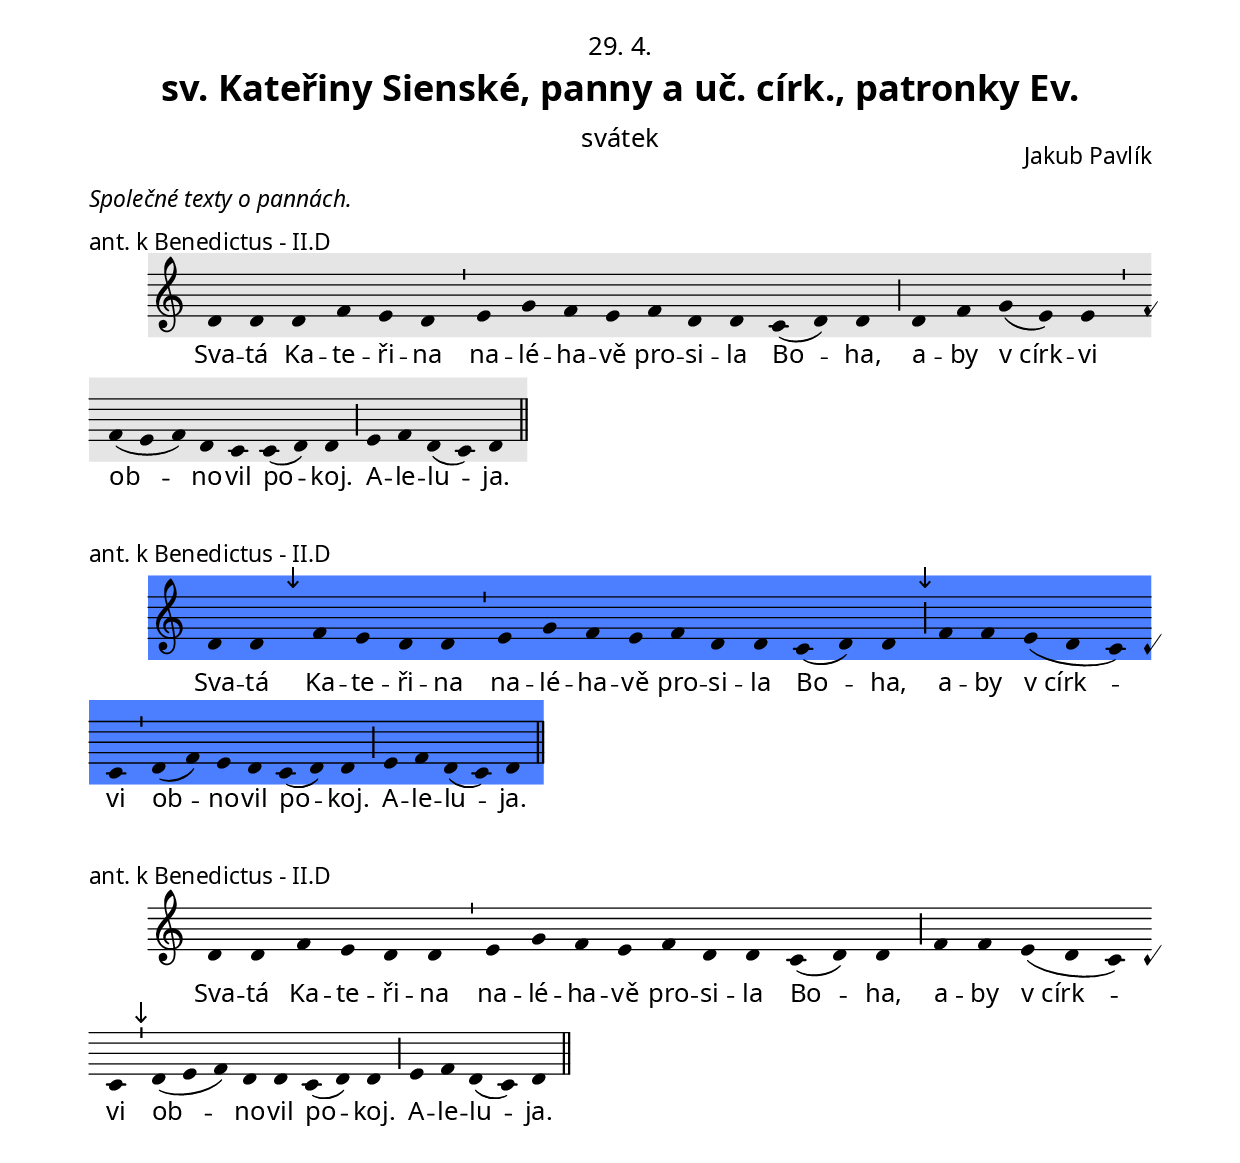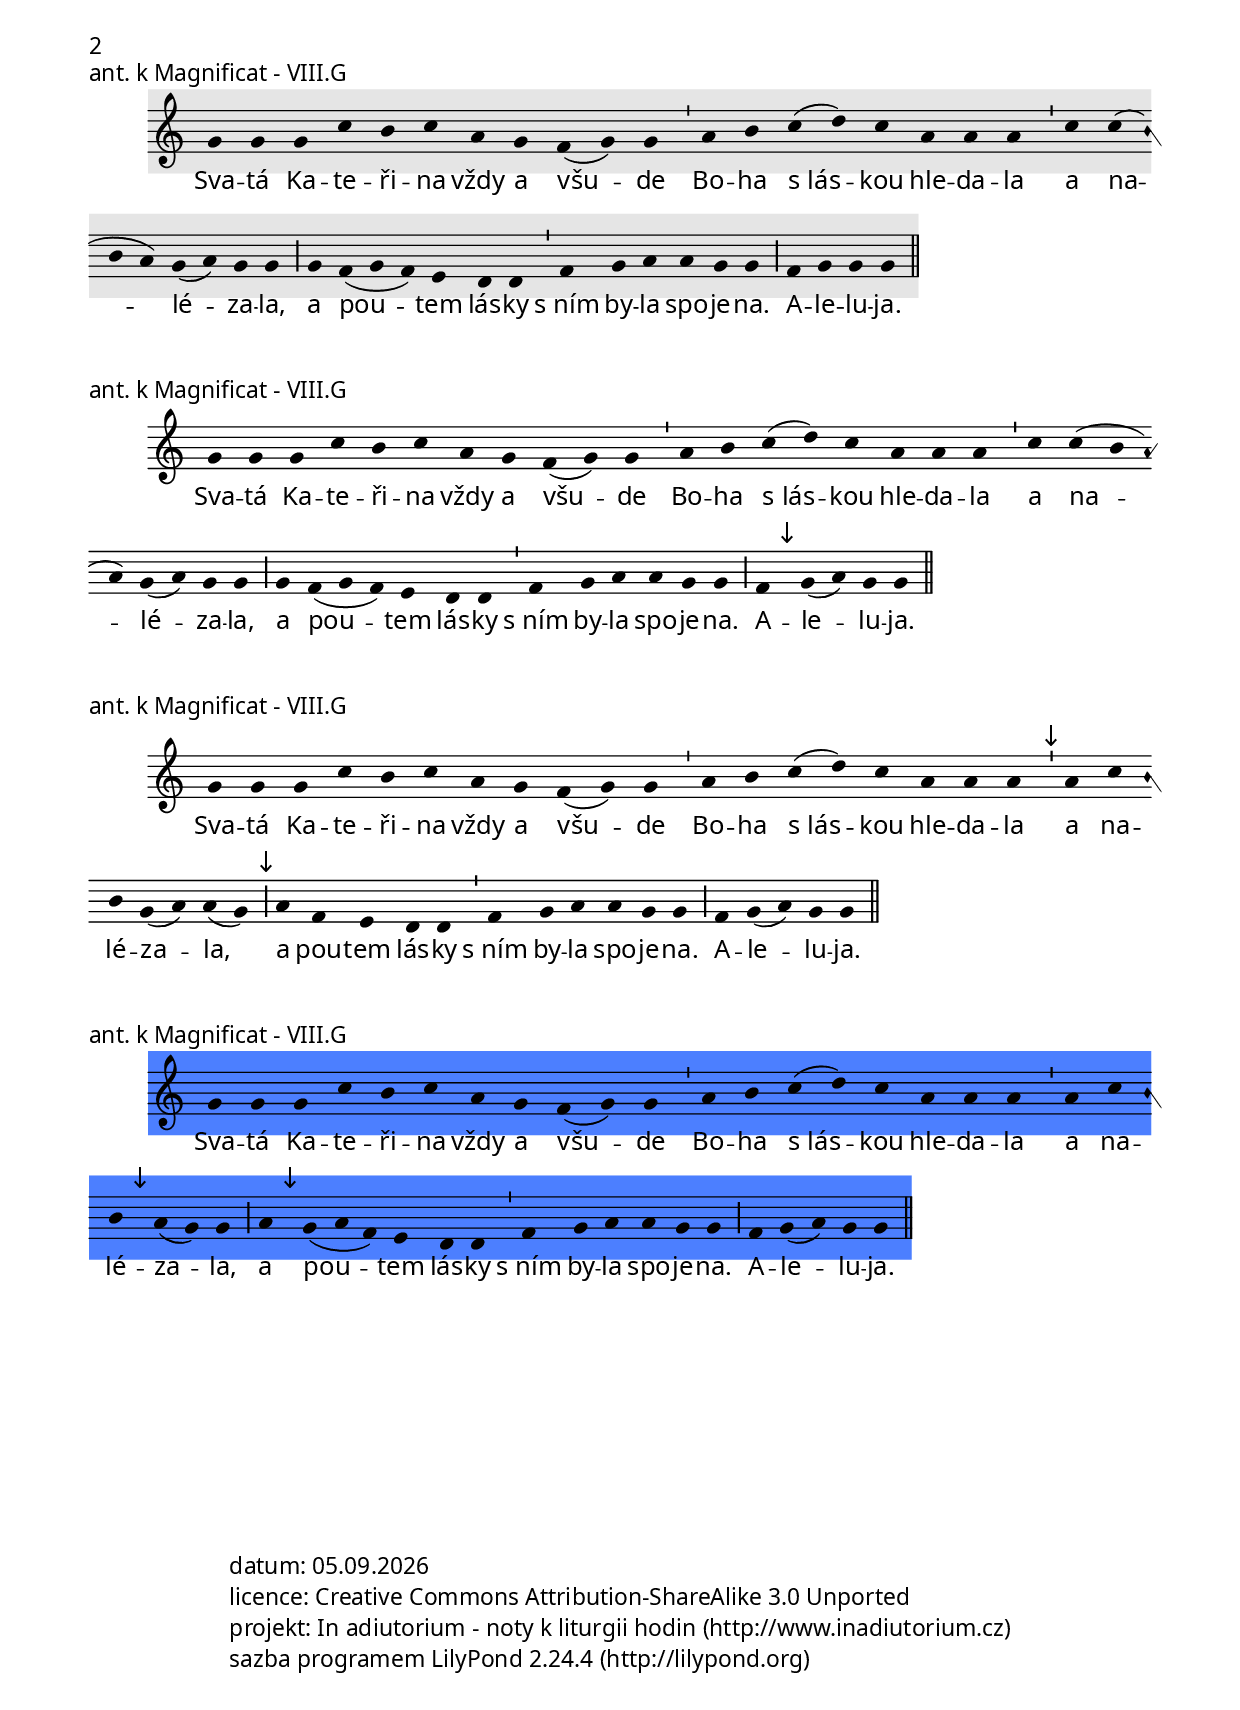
\version "2.19.16"

\include "../spolecne.ly"

\header {
  title = \markup\titleSvatek
            "sv. Kateřiny Sienské, panny a uč. círk., patronky Ev."
            "svátek"
            "29. 4."
  composer = "Jakub Pavlík"
}

\markup\communia #'(#:panna)

\score {
  \relative c' {
    \zvyraznovacSedy
    \choralniRezim
    d4 d d f e d \barMin
    e g f e f d d c( d) d \barMaior
    d f g( e) e \barMin
    f( e f) d c c( d) d \barMaior
    e f d( c) d \barFinalis
  }
  \addlyrics {
    Sva -- tá Ka -- te -- ři -- na
    na -- lé -- ha -- vě pro -- si -- la Bo -- ha,
    a -- by v_círk -- vi ob -- no -- vil po -- koj.
    A -- le -- lu -- ja.
  }
  \header {
    quid = "ant. k Benedictus"
    modus = "II"
    differentia = "D"
    psalmus = ""
    id = "aben"
    piece = \markup {\sestavTitulekBezZalmu}
  }
}

\score {
  \relative c' {
    \zvyraznovacModry
    \choralniRezim
    d4 d \mark\sipka f e d d \barMin
    e g f e f d d c( d) d \barMaior
    \mark\sipka f f e( d c) c \barMin
    d( f) e d c( d) d \barMaior
    e f d( c) d \barFinalis
  }
  \addlyrics {
    Sva -- tá Ka -- te -- ři -- na
    na -- lé -- ha -- vě pro -- si -- la Bo -- ha,
    a -- by v_círk -- vi ob -- no -- vil po -- koj.
    A -- le -- lu -- ja.
  }
  \header {
    quid = "ant. k Benedictus"
    modus = "II"
    differentia = "D"
    psalmus = ""
    id = "aben"
    piece = \markup {\sestavTitulekBezZalmu}
  }
}

\score {
  \relative c' {
    \choralniRezim
    d4 d f e d d \barMin
    e g f e f d d c( d) d \barMaior
    f f e( d c) c \barMin
    \mark\sipka d( e f) d d c( d) d \barMaior
    e f d( c) d \barFinalis
  }
  \addlyrics {
    Sva -- tá Ka -- te -- ři -- na
    na -- lé -- ha -- vě pro -- si -- la Bo -- ha,
    a -- by v_círk -- vi ob -- no -- vil po -- koj.
    A -- le -- lu -- ja.
  }
  \header {
    quid = "ant. k Benedictus"
    modus = "II"
    differentia = "D"
    psalmus = ""
    id = "aben"
    piece = \markup {\sestavTitulekBezZalmu}
  }
}

\pageBreak

\score {
  \relative c'' {
    \zvyraznovacSedy
    \choralniRezim
    g4 g g c b c a g f( g) g \barMin
    a b c( d) c a a a \barMin
    c c( b a) g( a) g g \barMaior
    g f( g f) e d d \barMin
    f g a a g g \barMaior
    f g g g \barFinalis
  }
  \addlyrics {
    Sva -- tá Ka -- te -- ři -- na vždy a všu -- de
    Bo -- ha s_lás -- kou hle -- da -- la
    a na -- lé -- za -- la,
    a pou -- tem lás -- ky
    s_ním by -- la spo -- je -- na.
    A -- le -- lu -- ja.
  }
  \header {
    quid = "ant. k Magnificat"
    modus = "VIII"
    differentia = "G"
    psalmus = ""
    id = "amag"
    piece = \markup {\sestavTitulekBezZalmu}
  }
}

\score {
  \relative c'' {
    \choralniRezim
    g4 g g c b c a g f( g) g \barMin
    a b c( d) c a a a \barMin
    c c( b a) g( a) g g \barMaior
    g f( g f) e d d \barMin
    f g a a g g \barMaior
    f \mark\sipka g( a) g g \barFinalis
  }
  \addlyrics {
    Sva -- tá Ka -- te -- ři -- na vždy a všu -- de
    Bo -- ha s_lás -- kou hle -- da -- la
    a na -- lé -- za -- la,
    a pou -- tem lás -- ky
    s_ním by -- la spo -- je -- na.
    A -- le -- lu -- ja.
  }
  \header {
    quid = "ant. k Magnificat"
    modus = "VIII"
    differentia = "G"
    psalmus = ""
    id = "amag"
    piece = \markup {\sestavTitulekBezZalmu}
  }
}

\score {
  \relative c'' {
    \choralniRezim
    g4 g g c b c a g f( g) g \barMin
    a b c( d) c a a a \barMin
    \mark\sipka a c b g( a) a( g) \barMaior
    \mark\sipka a f e d d \barMin
    f g a a g g \barMaior
    f g( a) g g \barFinalis
  }
  \addlyrics {
    Sva -- tá Ka -- te -- ři -- na vždy a všu -- de
    Bo -- ha s_lás -- kou hle -- da -- la
    a na -- lé -- za -- la,
    a pou -- tem lás -- ky
    s_ním by -- la spo -- je -- na.
    A -- le -- lu -- ja.
  }
  \header {
    quid = "ant. k Magnificat"
    modus = "VIII"
    differentia = "G"
    psalmus = ""
    id = "amag"
    piece = \markup {\sestavTitulekBezZalmu}
  }
}

\score {
  \relative c'' {
    \zvyraznovacModry
    \choralniRezim
    g4 g g c b c a g f( g) g \barMin
    a b c( d) c a a a \barMin
    a c b \mark\sipka a( g) g \barMaior
    a \mark\sipka g( a f) e d d \barMin
    f g a a g g \barMaior
    f g( a) g g \barFinalis
  }
  \addlyrics {
    Sva -- tá Ka -- te -- ři -- na vždy a všu -- de
    Bo -- ha s_lás -- kou hle -- da -- la
    a na -- lé -- za -- la,
    a pou -- tem lás -- ky
    s_ním by -- la spo -- je -- na.
    A -- le -- lu -- ja.
  }
  \header {
    quid = "ant. k Magnificat"
    modus = "VIII"
    differentia = "G"
    psalmus = ""
    id = "amag"
    piece = \markup {\sestavTitulekBezZalmu}
  }
}
